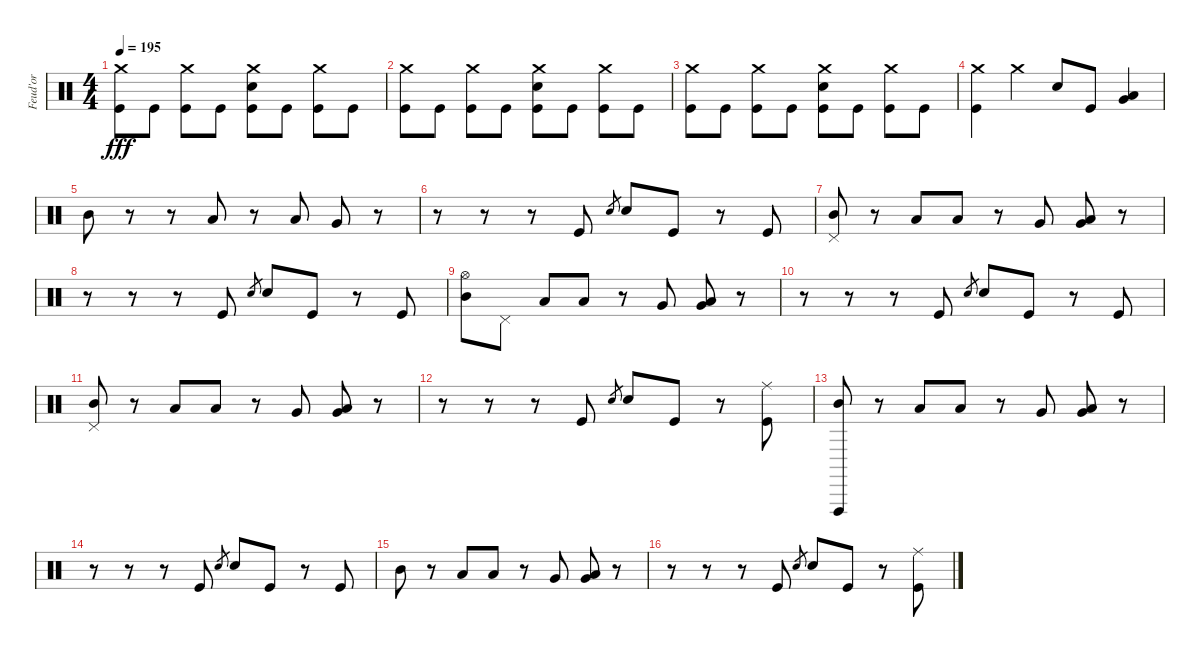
\track ("Feud'or" "Feud'or") {instrument percussion}
\staff {score}
\articulation defaults
\ts (4 4)
\tempo 195
\clef neutral
\ks c
("Crash medium (hit)" "Kick (hit)").8{dy fff} "Kick (hit)".8 ("Crash medium (hit)" "Kick (hit)").8 "Kick (hit)".8 ("Crash medium (hit)" "Snare (hit) 2" "Kick (hit)").8 "Kick (hit)".8 ("Crash medium (hit)" "Kick (hit)").8 "Kick (hit)".8 |
("Crash medium (hit)" "Kick (hit)").8 "Kick (hit)".8 ("Crash medium (hit)" "Kick (hit)").8 "Kick (hit)".8 ("Crash medium (hit)" "Snare (hit) 2" "Kick (hit)").8 "Kick (hit)".8 ("Crash medium (hit)" "Kick (hit)").8 "Kick (hit)".8 |
("Crash medium (hit)" "Kick (hit)").8 "Kick (hit)".8 ("Crash medium (hit)" "Kick (hit)").8 "Kick (hit)".8 ("Crash medium (hit)" "Snare (hit) 2" "Kick (hit)").8 "Kick (hit)".8 ("Crash medium (hit)" "Kick (hit)").8 "Kick (hit)".8 |
("Crash medium (hit)" "Kick (hit)").4 "Crash medium (hit)".4 "Snare (hit) 2".8 "Kick (hit)".8 ("Low Floor Tom (hit)" "Very Low Tom (hit)").4 |
"Mid Tom (hit)".8 r.8 r.8 "Low Tom (hit)".8 r.8 "Low Tom (hit)".8 "Very Low Tom (hit)".8 r.8 |
r.8 r.8 r.8 "Kick (hit)".8 "Snare (hit) 2".8{gr} "Snare (hit) 2".8 "Kick (hit)".8 r.8 "Kick (hit)".8 |
("Pedal Hi-Hat (hit)" "Mid Tom (hit)").8 r.8 "Low Tom (hit)".8 "Low Tom (hit)".8 r.8 "Very Low Tom (hit)".8 ("Very Low Tom (hit)" "Low Floor Tom (hit)").8 r.8 |
r.8 r.8 r.8 "Kick (hit)".8 "Snare (hit) 2".8{gr} "Snare (hit) 2".8 "Kick (hit)".8 r.8 "Kick (hit)".8 |
("Hi-Hat (open)" "Mid Tom (hit)").8 "Pedal Hi-Hat (hit)".8 "Low Tom (hit)".8 "Low Tom (hit)".8 r.8 "Very Low Tom (hit)".8 ("Very Low Tom (hit)" "Low Floor Tom (hit)").8 r.8 |
r.8 r.8 r.8 "Kick (hit)".8 "Snare (hit) 2".8{gr} "Snare (hit) 2".8 "Kick (hit)".8 r.8 "Kick (hit)".8 |
("Pedal Hi-Hat (hit)" "Mid Tom (hit)").8 r.8 "Low Tom (hit)".8 "Low Tom (hit)".8 r.8 "Very Low Tom (hit)".8 ("Very Low Tom (hit)" "Low Floor Tom (hit)").8 r.8 |
r.8 r.8 r.8 "Kick (hit)".8 "Snare (hit) 2".8{gr} "Snare (hit) 2".8 "Kick (hit)".8 r.8 ("Ride (middle)" "Kick (hit)").8 |
("Vibraslap (hit)" "Mid Tom (hit)").8 r.8 "Low Tom (hit)".8 "Low Tom (hit)".8 r.8 "Very Low Tom (hit)".8 ("Very Low Tom (hit)" "Low Floor Tom (hit)").8 r.8 |
r.8 r.8 r.8 "Kick (hit)".8 "Snare (hit) 2".8{gr} "Snare (hit) 2".8 "Kick (hit)".8 r.8 "Kick (hit)".8 |
"Mid Tom (hit)".8 r.8 "Low Tom (hit)".8 "Low Tom (hit)".8 r.8 "Very Low Tom (hit)".8 ("Very Low Tom (hit)" "Low Floor Tom (hit)").8 r.8 |
r.8 r.8 r.8 "Kick (hit)".8 "Snare (hit) 2".8{gr} "Snare (hit) 2".8 "Kick (hit)".8 r.8 ("Ride (middle)" "Kick (hit)").8
